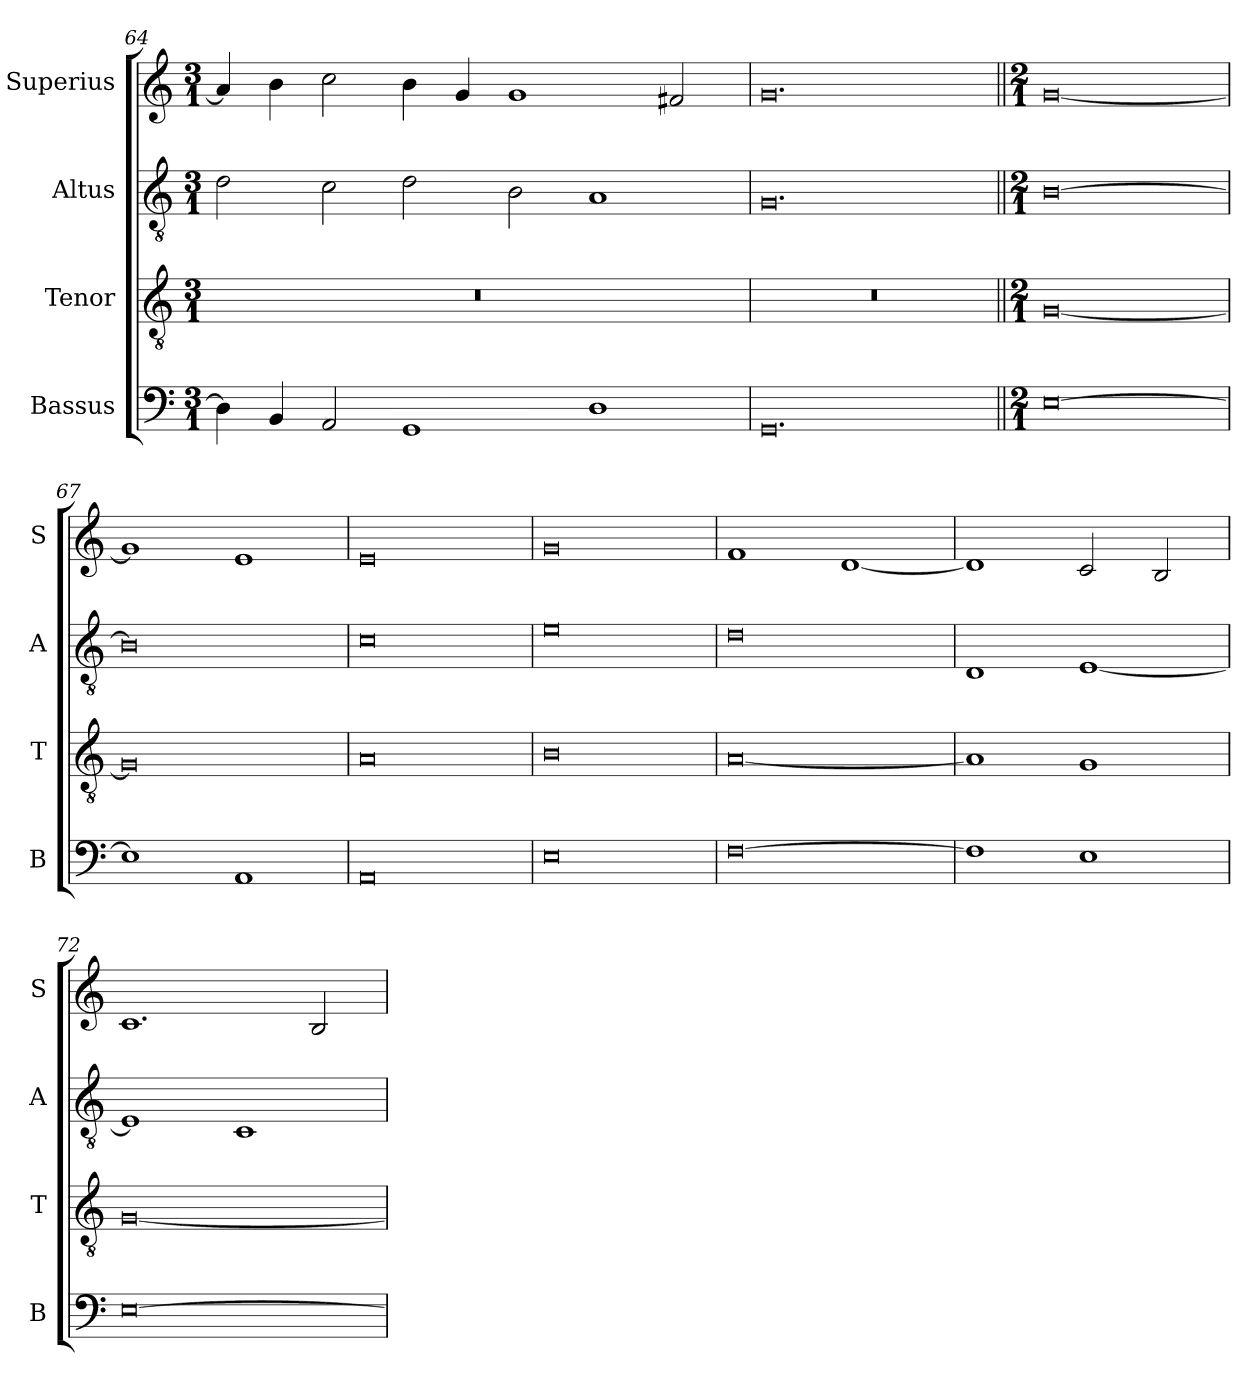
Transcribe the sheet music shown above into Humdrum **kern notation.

**kern	**kern	**kern	**kern
*part4	*part3	*part2	*part1
*staff4	*staff3	*staff2	*staff1
*I"Bassus	*I"Tenor	*I"Altus	*I"Superius
*I'B	*I'T	*I'A	*I'S
*clefF4	*clefGv2	*clefGv2	*clefG2
*k[]	*k[]	*k[]	*k[]
*M3/1	*M3/1	*M3/1	*M3/1
=64	=64	=64	=64
4D\]	0.r	2d\	4a/]
4BB/	.	.	4b\
2AA/	.	2c\	2cc\
1GG	.	2d\	4b\
.	.	.	4g/
.	.	2B\	1g
1D	.	1A	.
.	.	.	2f#X/
=65	=65	=65	=65
0.GG	0.r	0.G	0.g
!!LO:LB:g=z
=66||	=66||	=66||	=66||
*M2/1	*M2/1	*M2/1	*M2/1
[0E	[0G	[0B	[0g
=67	=67	=67	=67
1E]	0G]	0B]	1g]
1AA	.	.	1e
=68	=68	=68	=68
0AA	0A	0c	0e
=69	=69	=69	=69
0E	0B	0e	0g
=70	=70	=70	=70
[0F	[0A	0d	1f
.	.	.	[1d
=71	=71	=71	=71
1F]	1A]	1D	1d]
1E	1G	[1E	2c/
.	.	.	2B/
=72	=72	=72	=72
[0E	[0G	1E]	1.c
.	.	1C	.
.	.	.	2B/
=	=	=	=
*-	*-	*-	*-
